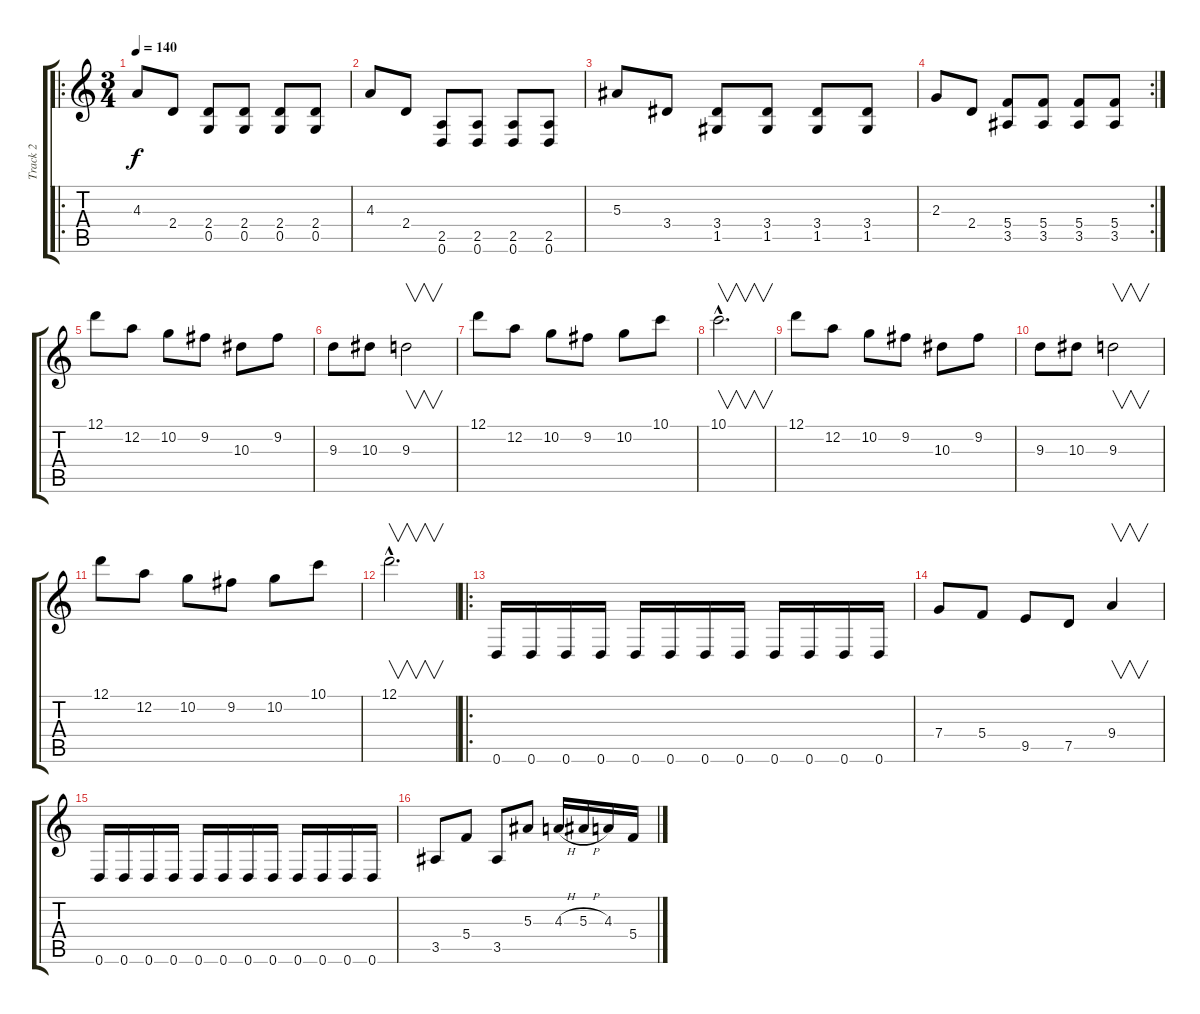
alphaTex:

\track ("Track 2" "Track 2") {instrument overdrivenguitar}
\staff {score tabs}
\tuning (D4 A3 F3 C3 G2 D2) {hide}
\ro
\ts (3 4)
\tempo 140
\clef g2
\ks c
4.3.8{dy f instrument overdrivenguitar} 2.4.8 (2.4 0.5).8 (2.4 0.5).8 (2.4 0.5).8 (2.4 0.5).8 |
4.3.8 2.4.8 (2.5 0.6).8 (2.5 0.6).8 (2.5 0.6).8 (2.5 0.6).8 |
5.3.8 3.4.8 (3.4 1.5).8 (3.4 1.5).8 (3.4 1.5).8 (3.4 1.5).8 |
\rc 2
2.3.8 2.4.8 (5.4 3.5).8 (5.4 3.5).8 (5.4 3.5).8 (5.4 3.5).8 |
12.1.8 12.2.8 10.2.8 9.2.8 10.3.8 9.2.8 |
9.3.8 10.3.8 9.3.2{v} |
12.1.8 12.2.8 10.2.8 9.2.8 10.2.8 10.1.8 |
10.1{hac}.2{v d} |
12.1.8 12.2.8 10.2.8 9.2.8 10.3.8 9.2.8 |
9.3.8 10.3.8 9.3.2{v} |
12.1.8 12.2.8 10.2.8 9.2.8 10.2.8 10.1.8 |
12.1{hac}.2{v d} |
\ro
0.6.16 0.6.16 0.6.16 0.6.16 0.6.16 0.6.16 0.6.16 0.6.16 0.6.16 0.6.16 0.6.16 0.6.16 |
7.4.8 5.4.8 9.5.8 7.5.8 9.4.4{v} |
0.6.16 0.6.16 0.6.16 0.6.16 0.6.16 0.6.16 0.6.16 0.6.16 0.6.16 0.6.16 0.6.16 0.6.16 |
3.5.8 5.4.8 3.5.8 5.3.8 4.3{h}.16 5.3{h}.16 4.3.16 5.4.16
